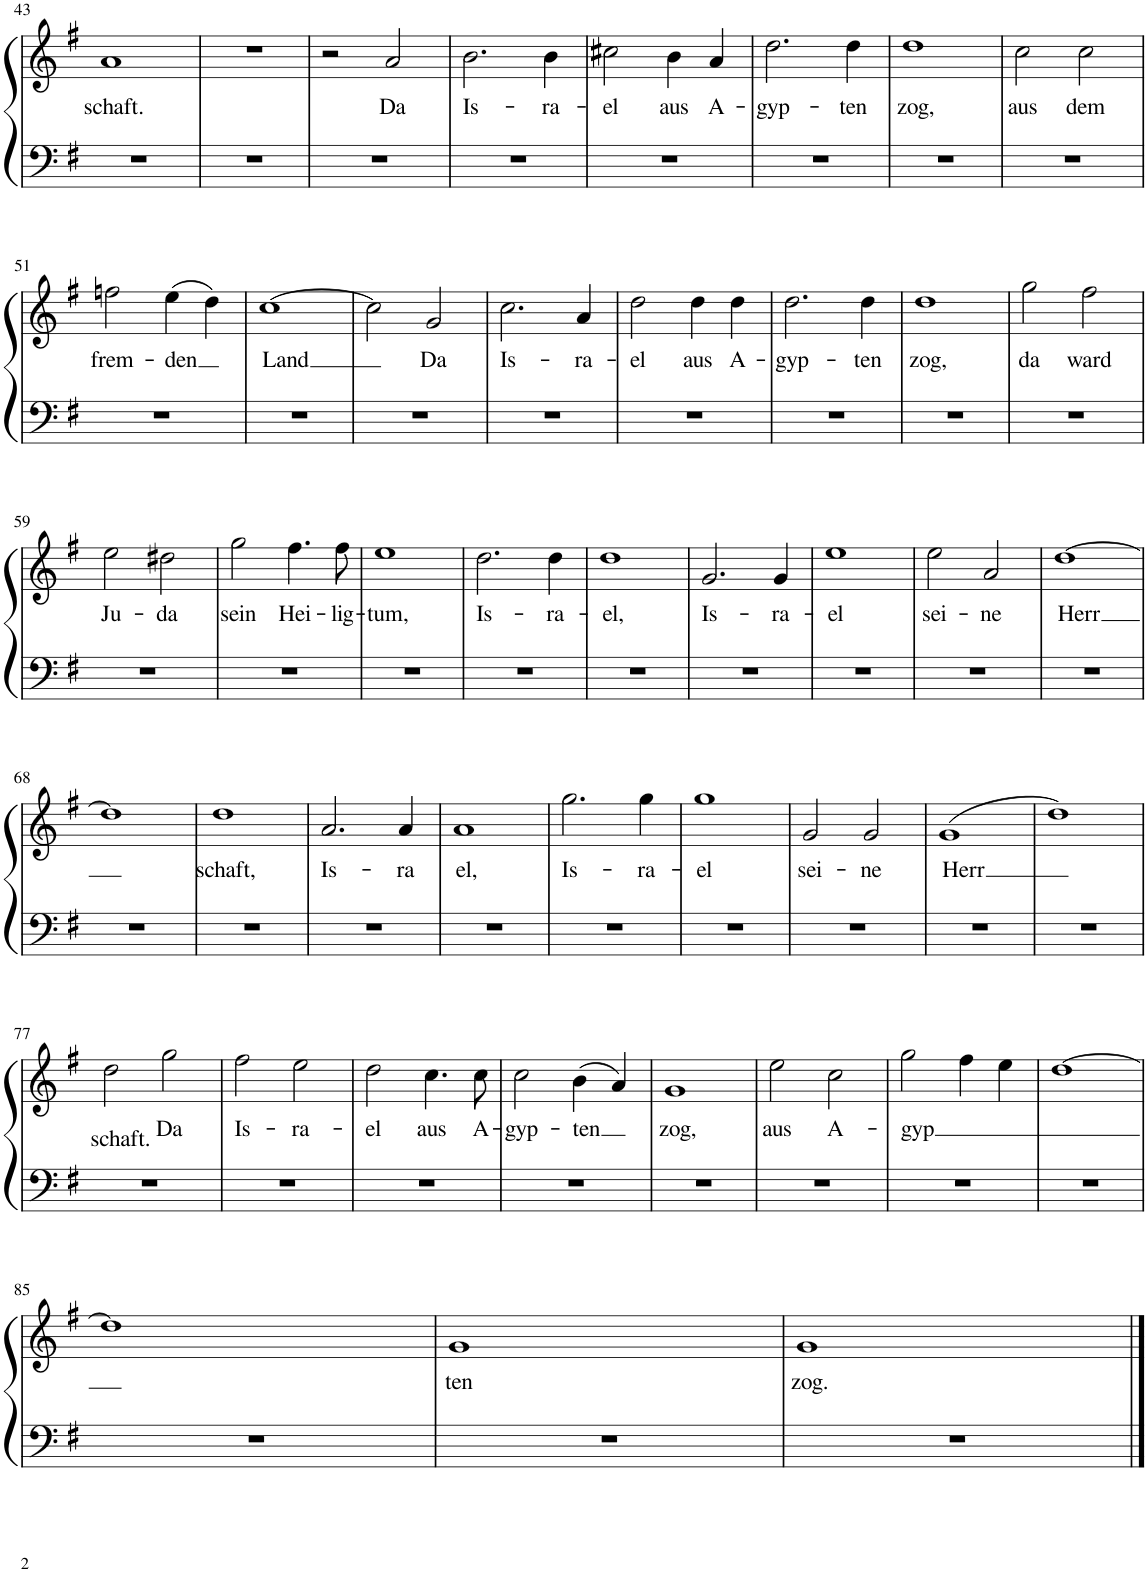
**kern	**kern	**text
*part1	*part1	*part1
*staff2	*staff1	*staff1
*I"Piano	*	*
*I'Pno.	*	*
!!LO:PB:g=z
*clefF4	*clefG2	*
*k[f#]	*k[f#]	*
*M2/2	*M2/2	*
*met(c|)	*met(c|)	*
=43	=43	=43
!	!	!LO:LY:b
1r	1a	schaft.
=44	=44	=44
1r	1r	.
=45	=45	=45
1r	2r	.
!	!	!LO:LY:b
.	2a/	Da
=46	=46	=46
!	!	!LO:LY:b
1r	2.b\	Is-
!	!	!LO:LY:b
.	4b\	-ra-
=47	=47	=47
!	!	!LO:LY:b
1r	2cc#X\	-el
!	!	!LO:LY:b
.	4b\	aus
!	!	!LO:LY:b
.	4a/	A-
=48	=48	=48
!	!	!LO:LY:b
1r	2.dd\	-gyp-
!	!	!LO:LY:b
.	4dd\	-ten
=49	=49	=49
!	!	!LO:LY:b
1r	1dd	zog,
=50	=50	=50
!	!	!LO:LY:b
1r	2cc\	aus
!	!	!LO:LY:b
.	2cc\	dem
!!LO:LB:g=z
=51	=51	=51
!	!	!LO:LY:b
1r	2ffn\	frem-
!	!	!LO:LY:b
.	(4ee\	-den
.	4dd\)	.
=52	=52	=52
!	!	!LO:LY:b
1r	[1cc	Land
=53	=53	=53
1r	2cc\]	.
!	!	!LO:LY:b
.	2g/	Da
=54	=54	=54
!	!	!LO:LY:b
1r	2.cc\	Is-
!	!	!LO:LY:b
.	4a/	-ra-
=55	=55	=55
!	!	!LO:LY:b
1r	2dd\	-el
!	!	!LO:LY:b
.	4dd\	aus
!	!	!LO:LY:b
.	4dd\	A-
=56	=56	=56
!	!	!LO:LY:b
1r	2.dd\	-gyp-
!	!	!LO:LY:b
.	4dd\	-ten
=57	=57	=57
!	!	!LO:LY:b
1r	1dd	zog,
=58	=58	=58
!	!	!LO:LY:b
1r	2gg\	da
!	!	!LO:LY:b
.	2ff#\	ward
!!LO:LB:g=z
=59	=59	=59
!	!	!LO:LY:b
1r	2ee\	Ju-
!	!	!LO:LY:b
.	2dd#X\	-da
=60	=60	=60
!	!	!LO:LY:b
1r	2gg\	sein
!	!	!LO:LY:b
.	4.ff#\	Hei-
!	!	!LO:LY:b
.	8ff#\	-lig-
=61	=61	=61
!	!	!LO:LY:b
1r	1ee	-tum,
=62	=62	=62
!	!	!LO:LY:b
1r	2.dd\	Is-
!	!	!LO:LY:b
.	4dd\	-ra-
=63	=63	=63
!	!	!LO:LY:b
1r	1dd	-el,
=64	=64	=64
!	!	!LO:LY:b
1r	2.g/	Is-
!	!	!LO:LY:b
.	4g/	-ra-
=65	=65	=65
!	!	!LO:LY:b
1r	1ee	-el
=66	=66	=66
!	!	!LO:LY:b
1r	2ee\	sei-
!	!	!LO:LY:b
.	2a/	-ne
=67	=67	=67
!	!	!LO:LY:b
1r	[1dd	Herr
!!LO:LB:g=z
=68	=68	=68
1r	1dd]	.
=69	=69	=69
!	!	!LO:LY:b
1r	1dd	schaft,
=70	=70	=70
!	!	!LO:LY:b
1r	2.a/	Is-
!	!	!LO:LY:b
.	4a/	-ra
=71	=71	=71
!	!	!LO:LY:b
1r	1a	-el,
=72	=72	=72
!	!	!LO:LY:b
1r	2.gg\	Is-
!	!	!LO:LY:b
.	4gg\	-ra-
=73	=73	=73
!	!	!LO:LY:b
1r	1gg	-el
=74	=74	=74
!	!	!LO:LY:b
1r	2g/	sei-
!	!	!LO:LY:b
.	2g/	-ne
=75	=75	=75
!	!	!LO:LY:b
1r	(1g	Herr
=76	=76	=76
1r	1dd)	.
!!LO:LB:g=z
=77	=77	=77
!	!	!LO:LY:b
1r	2dd\	schaft.
!	!	!LO:LY:b
.	2gg\	Da
=78	=78	=78
!	!	!LO:LY:b
1r	2ff#\	Is-
!	!	!LO:LY:b
.	2ee\	-ra-
=79	=79	=79
!	!	!LO:LY:b
1r	2dd\	-el
!	!	!LO:LY:b
.	4.cc\	aus
!	!	!LO:LY:b
.	8cc\	A-
=80	=80	=80
!	!	!LO:LY:b
1r	2cc\	-gyp-
!	!	!LO:LY:b
.	(4b\	-ten
.	4a/)	.
=81	=81	=81
!	!	!LO:LY:b
1r	1g	zog,
=82	=82	=82
!	!	!LO:LY:b
1r	2ee\	aus
!	!	!LO:LY:b
.	2cc\	A-
=83	=83	=83
!	!	!LO:LY:b
1r	2gg\	-gyp
.	4ff#\	.
.	4ee\	.
=84	=84	=84
1r	[1dd	.
!!LO:LB:g=z
=85	=85	=85
1r	1dd]	.
=86	=86	=86
!	!	!LO:LY:b
1r	1g	ten
=87	=87	=87
!	!	!LO:LY:b
1r	1g	zog.
==	==	==
*-	*-	*-
